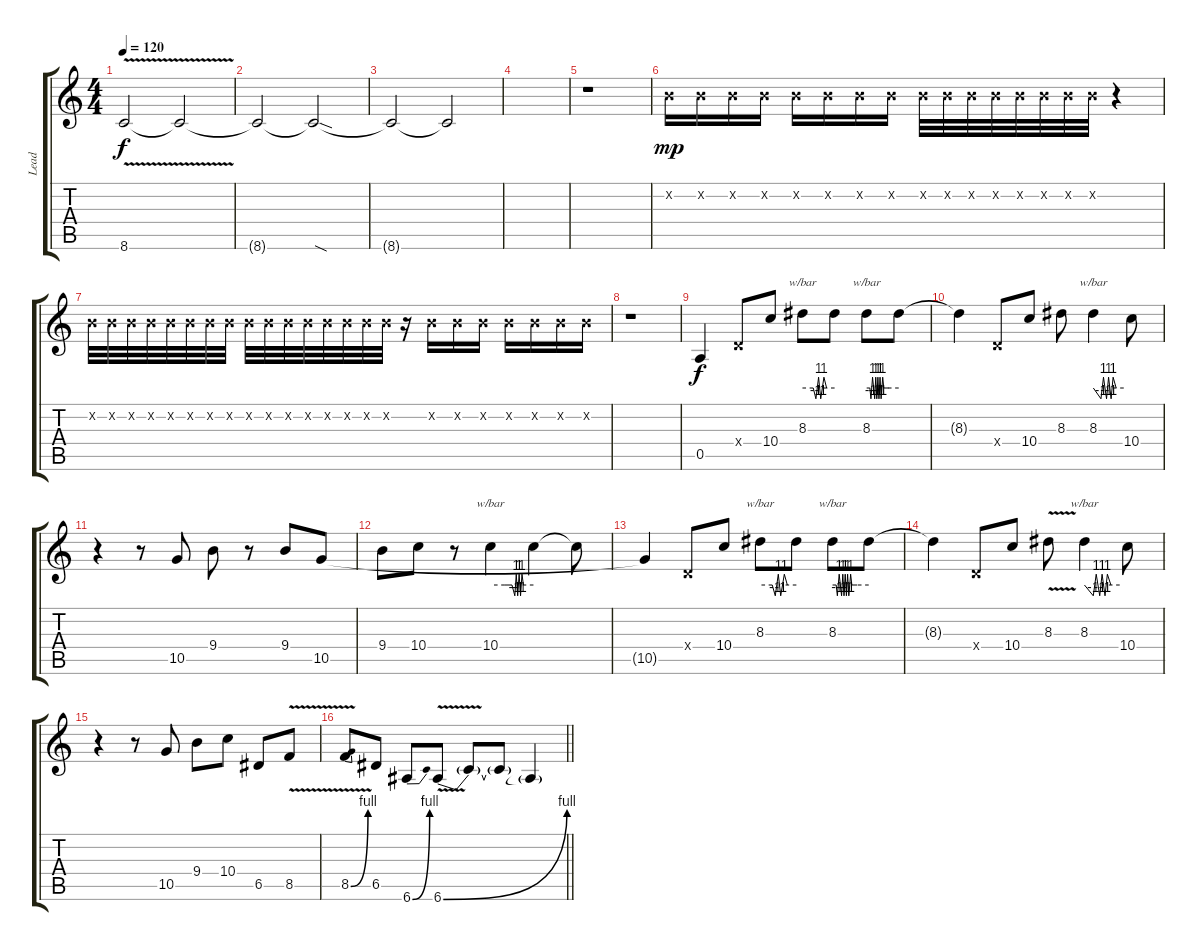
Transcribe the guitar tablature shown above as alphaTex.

\track ("Lead" "Lead") {instrument distortionguitar}
\staff {score tabs}
\tuning (E4 B3 G3 D3 A2 E2) {hide}
\ts (4 4)
\tempo 120
\clef g2
\ks c
8.6{v}.2{dy f} 8.6{t}.2 |
8.6{t}.2 8.6{sod t}.2 |
8.6{t}.2 8.6{t}.2 |
|
r.1 |
0.2{x}.16{dy mp} 0.2{x}.16 0.2{x}.16 0.2{x}.16 0.2{x}.16 0.2{x}.16 0.2{x}.16 0.2{x}.16 0.2{x}.32 0.2{x}.32 0.2{x}.32 0.2{x}.32 0.2{x}.32 0.2{x}.32 0.2{x}.32 0.2{x}.32 r.4 |
0.2{x}.32 0.2{x}.32 0.2{x}.32 0.2{x}.32 0.2{x}.32 0.2{x}.32 0.2{x}.32 0.2{x}.32 0.2{x}.32 0.2{x}.32 0.2{x}.32 0.2{x}.32 0.2{x}.32 0.2{x}.32 0.2{x}.32 0.2{x}.32 r.16 0.2{x}.16 0.2{x}.16 0.2{x}.16 0.2{x}.16 0.2{x}.16 0.2{x}.16 0.2{x}.16 |
r.1 |
0.5.4{dy f} 0.4{x}.8 10.4.8 8.3.8{tbe (custom default 0 0 20 0 25 -4 30 4 34 -4 40 4 45 0 60 0)} 8.3{t}.8 8.3.8{tbe (custom default 0 0 6 0 8 -4 11 4 15 -4 17 4 19 -4 21 4 23 -4 25 4 27 -4 30 4 32 0 41 0 60 0)} 8.3{t}.8 |
8.3{t}.4 0.4{x}.8 10.4.8 8.3.8 8.3.4{tbe (custom default 0 0 15 -4 20 4 26 -4 30 4 35 -4 39 4 45 0 60 0)} 10.4.8 |
r.4 r.8 10.5.8 9.4.8 r.8 9.4.8 10.5.8 |
9.4.8 10.4.8 r.8 10.4.4{tbe (custom default 0 0 20 0 30 0 34 -4 36 4 38 -4 40 4 42 -4 44 4 46 0 60 0)} 10.4{t}.4 10.4{t}.8 |
10.5{t}.4 0.4{x}.8 10.4.8 8.3.8{tbe (custom default 0 0 20 0 25 -4 30 4 34 -4 40 4 45 0 60 0)} 8.3{t}.8 8.3.8{tbe (custom default 0 0 6 0 8 -4 11 4 15 -4 17 4 19 -4 21 4 23 -4 25 4 27 -4 30 4 32 0 41 0 60 0)} 8.3{t}.8 |
8.3{t}.4 0.4{x}.8 10.4.8 8.3{v}.8 8.3.4{tbe (custom default 0 0 15 -4 20 4 26 -4 30 4 35 -4 39 4 45 0 60 0)} 10.4.8 |
r.4 r.8 10.5.8 9.4.8 10.4.8 6.5.8 8.5{v}.8 |
\barLineRight lightlight
8.5{be (bend 0 0 60 4) v}.8 6.5.8 6.6{be (bend 0 0 60 4)}.8 6.6{be (bend 0 0 60 4) v}.8 6.6{t}.8 6.6{t}.8 6.6{t}.4
